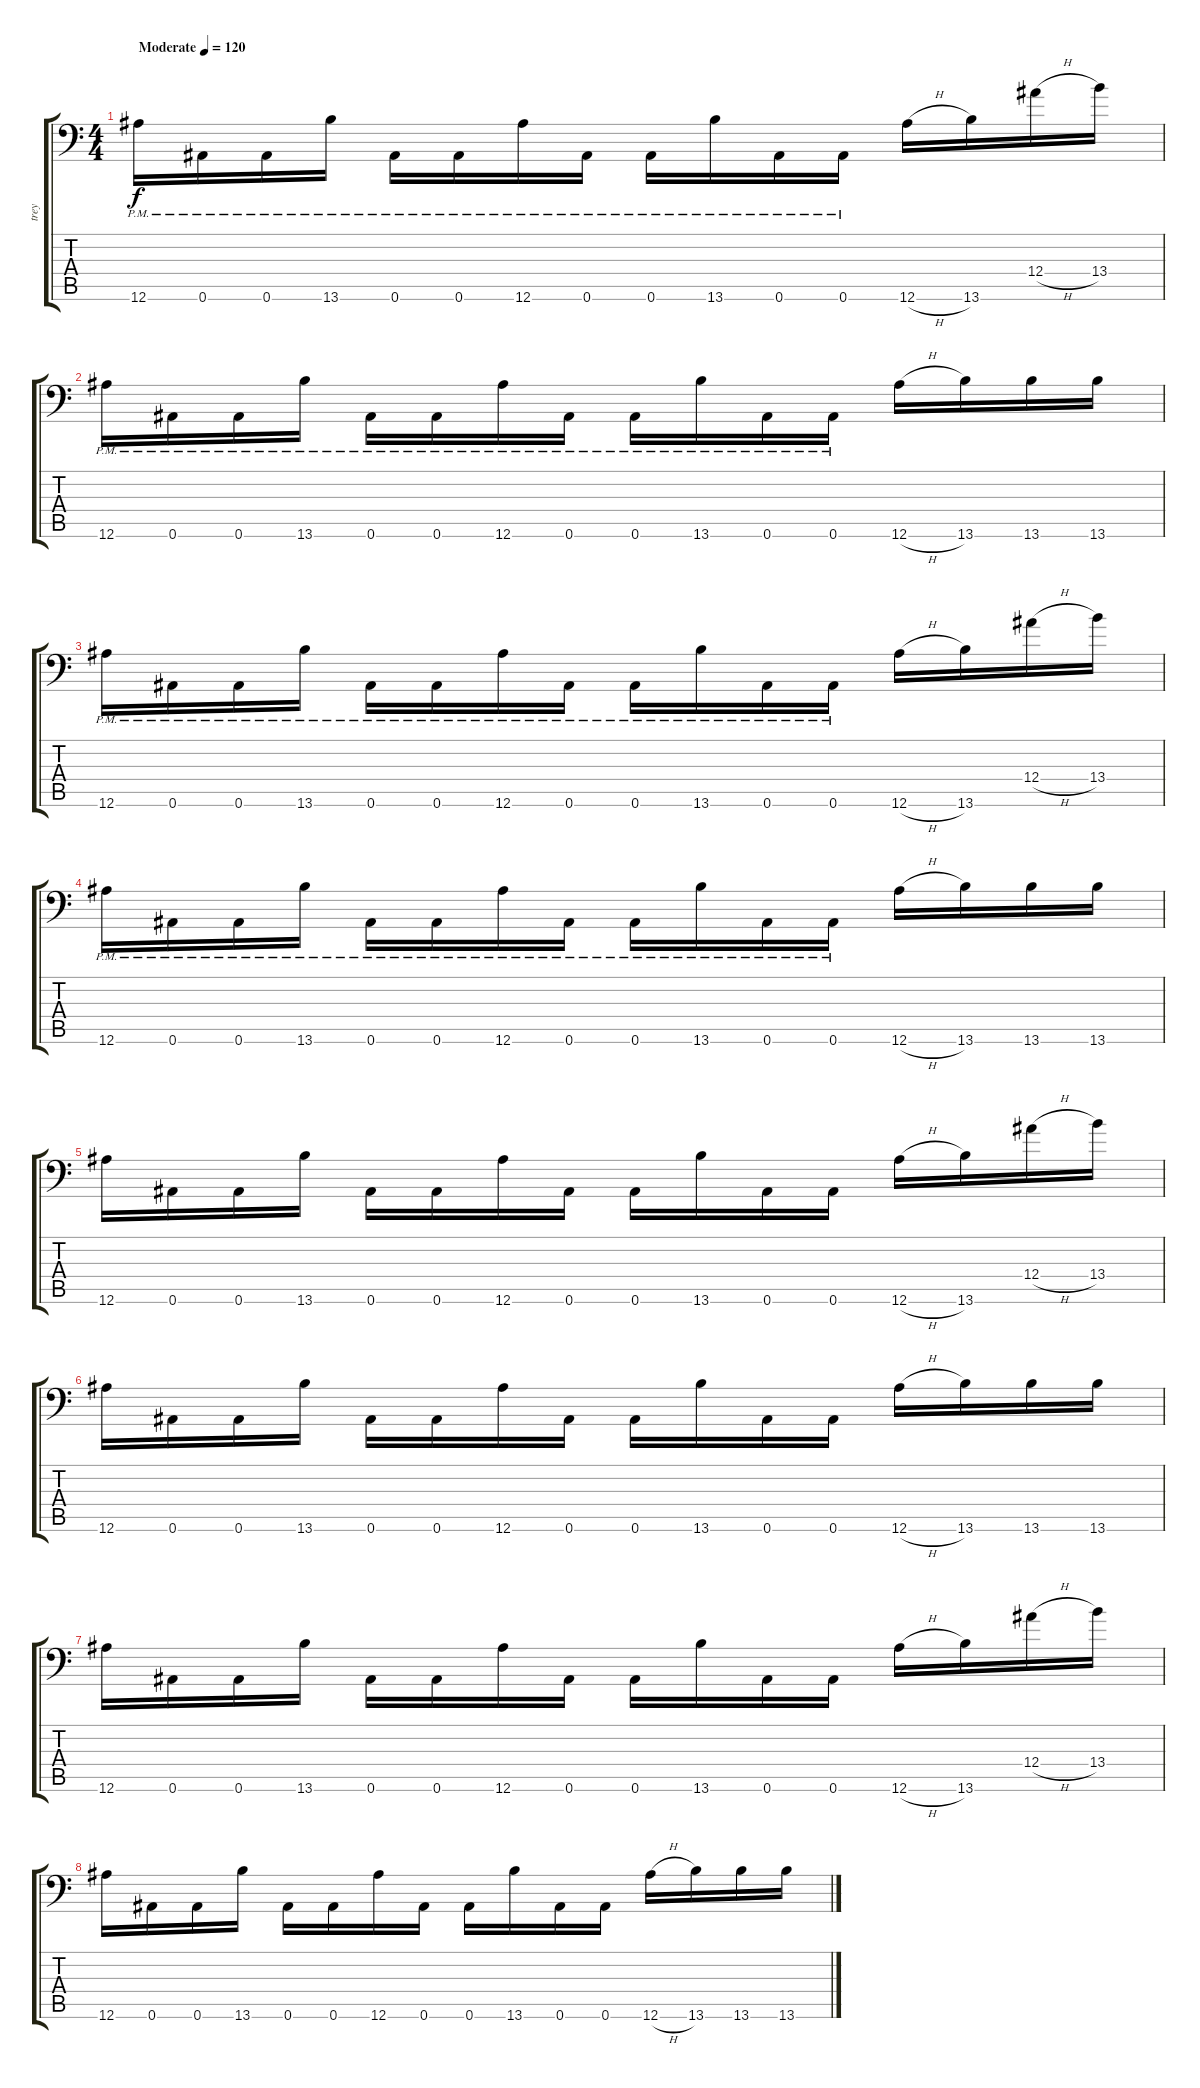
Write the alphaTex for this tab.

\track ("trey" "trey") {instrument distortionguitar}
\staff {score tabs}
\tuning (C4 G3 Eb3 Bb2 F2 Bb1) {hide}
\ts (4 4)
\tempo (120 "Moderate")
\clef f4
\ks c
12.6{pm}.16{dy f instrument distortionguitar} 0.6{pm}.16 0.6{pm}.16 13.6{pm}.16 0.6{pm}.16 0.6{pm}.16 12.6{pm}.16 0.6{pm}.16 0.6{pm}.16 13.6{pm}.16 0.6{pm}.16 0.6{pm}.16 12.6{h}.16 13.6.16 12.4{h}.16 13.4.16 |
12.6{pm}.16 0.6{pm}.16 0.6{pm}.16 13.6{pm}.16 0.6{pm}.16 0.6{pm}.16 12.6{pm}.16 0.6{pm}.16 0.6{pm}.16 13.6{pm}.16 0.6{pm}.16 0.6{pm}.16 12.6{h}.16 13.6.16 13.6.16 13.6.16 |
12.6{pm}.16 0.6{pm}.16 0.6{pm}.16 13.6{pm}.16 0.6{pm}.16 0.6{pm}.16 12.6{pm}.16 0.6{pm}.16 0.6{pm}.16 13.6{pm}.16 0.6{pm}.16 0.6{pm}.16 12.6{h}.16 13.6.16 12.4{h}.16 13.4.16 |
12.6{pm}.16 0.6{pm}.16 0.6{pm}.16 13.6{pm}.16 0.6{pm}.16 0.6{pm}.16 12.6{pm}.16 0.6{pm}.16 0.6{pm}.16 13.6{pm}.16 0.6{pm}.16 0.6{pm}.16 12.6{h}.16 13.6.16 13.6.16 13.6.16 |
12.6.16 0.6.16 0.6.16 13.6.16 0.6.16 0.6.16 12.6.16 0.6.16 0.6.16 13.6.16 0.6.16 0.6.16 12.6{h}.16 13.6.16 12.4{h}.16 13.4.16 |
12.6.16 0.6.16 0.6.16 13.6.16 0.6.16 0.6.16 12.6.16 0.6.16 0.6.16 13.6.16 0.6.16 0.6.16 12.6{h}.16 13.6.16 13.6.16 13.6.16 |
12.6.16 0.6.16 0.6.16 13.6.16 0.6.16 0.6.16 12.6.16 0.6.16 0.6.16 13.6.16 0.6.16 0.6.16 12.6{h}.16 13.6.16 12.4{h}.16 13.4.16 |
12.6.16 0.6.16 0.6.16 13.6.16 0.6.16 0.6.16 12.6.16 0.6.16 0.6.16 13.6.16 0.6.16 0.6.16 12.6{h}.16 13.6.16 13.6.16 13.6.16
